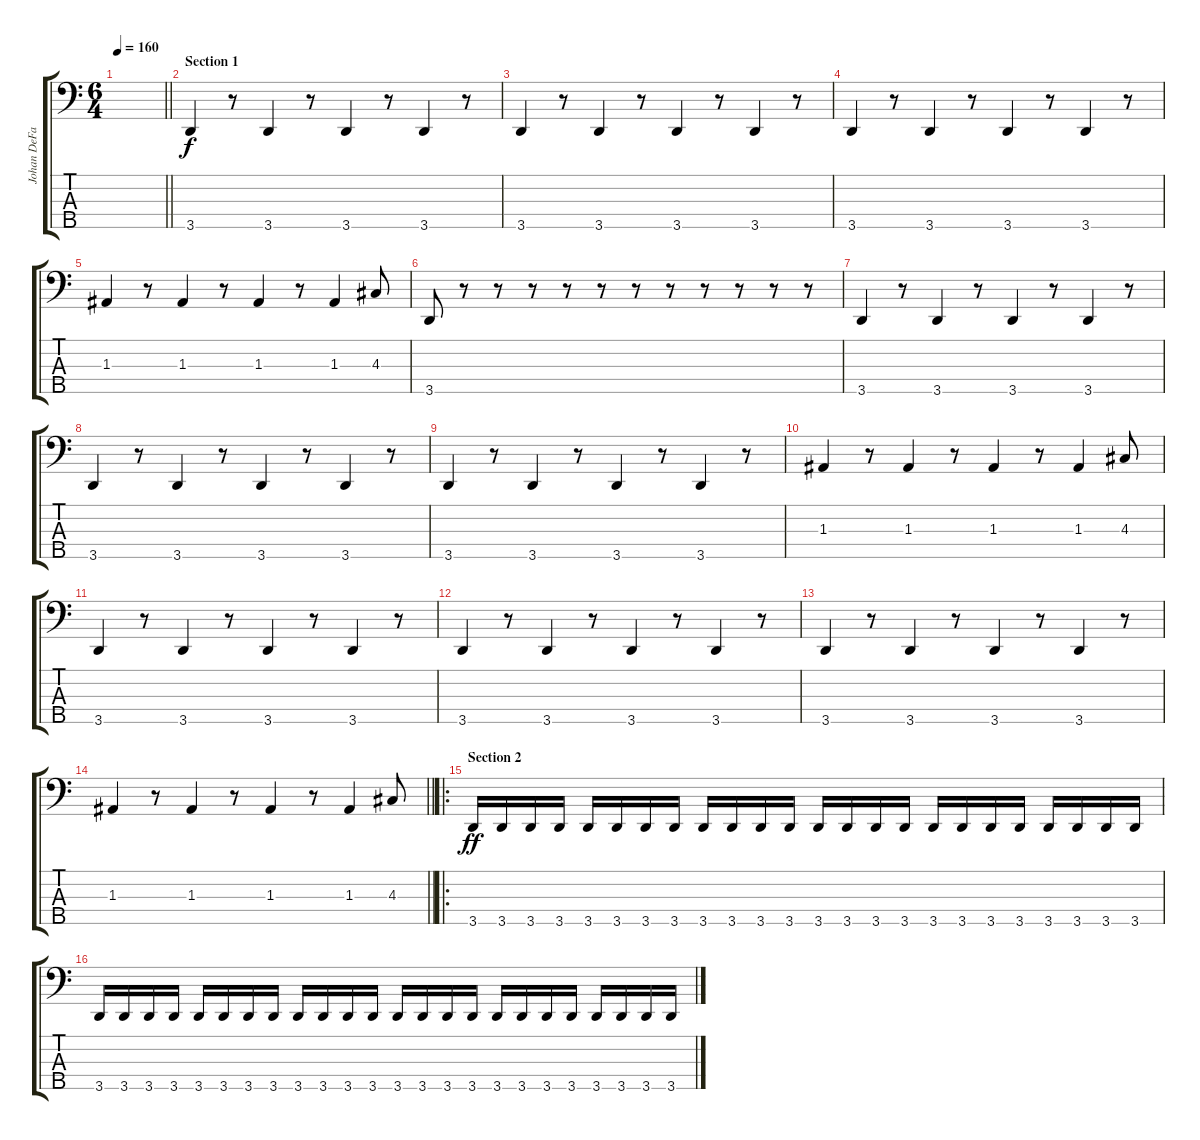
\track ("Johan DeFarfalla" "Johan DeFa") {instrument electricbassfinger}
\staff {score tabs}
\tuning (G2 D2 A1 E1 B0) {hide}
\ts (6 4)
\tempo 160
\clef f4
\barLineRight lightlight
\ks c
|
\section ("" "Section 1")
3.5.4 r.8 3.5.4 r.8 3.5.4 r.8 3.5.4 r.8 |
3.5.4 r.8 3.5.4 r.8 3.5.4 r.8 3.5.4 r.8 |
3.5.4 r.8 3.5.4 r.8 3.5.4 r.8 3.5.4 r.8 |
1.3.4 r.8 1.3.4 r.8 1.3.4 r.8 1.3.4 4.3.8 |
3.5.8 r.8 r.8 r.8 r.8 r.8 r.8 r.8 r.8 r.8 r.8 r.8 |
3.5.4 r.8 3.5.4 r.8 3.5.4 r.8 3.5.4 r.8 |
3.5.4 r.8 3.5.4 r.8 3.5.4 r.8 3.5.4 r.8 |
3.5.4 r.8 3.5.4 r.8 3.5.4 r.8 3.5.4 r.8 |
1.3.4 r.8 1.3.4 r.8 1.3.4 r.8 1.3.4 4.3.8 |
3.5.4 r.8 3.5.4 r.8 3.5.4 r.8 3.5.4 r.8 |
3.5.4 r.8 3.5.4 r.8 3.5.4 r.8 3.5.4 r.8 |
3.5.4 r.8 3.5.4 r.8 3.5.4 r.8 3.5.4 r.8 |
\barLineRight lightlight
1.3.4 r.8 1.3.4 r.8 1.3.4 r.8 1.3.4 4.3.8 |
\ro
\section ("" "Section 2")
3.5.16{dy ff} 3.5.16 3.5.16 3.5.16 3.5.16 3.5.16 3.5.16 3.5.16 3.5.16 3.5.16 3.5.16 3.5.16 3.5.16 3.5.16 3.5.16 3.5.16 3.5.16 3.5.16 3.5.16 3.5.16 3.5.16 3.5.16 3.5.16 3.5.16 |
3.5.16 3.5.16 3.5.16 3.5.16 3.5.16 3.5.16 3.5.16 3.5.16 3.5.16 3.5.16 3.5.16 3.5.16 3.5.16 3.5.16 3.5.16 3.5.16 3.5.16 3.5.16 3.5.16 3.5.16 3.5.16 3.5.16 3.5.16 3.5.16
